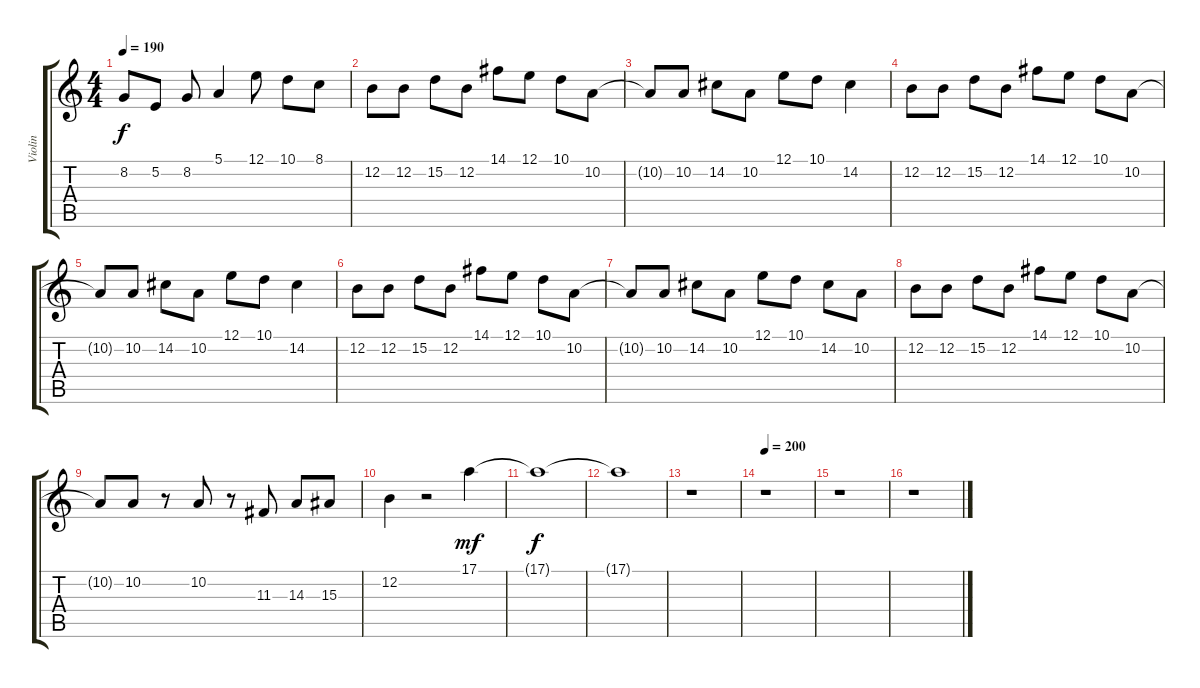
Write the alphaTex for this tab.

\track ("Violin" "Violin") {instrument violin}
\staff {score tabs}
\tuning (E4 B3 G3 D3 A2 E2) {hide}
\ts (4 4)
\tempo 190
\clef g2
\ks c
8.2{t}.8{dy f} 5.2.8 8.2.8 5.1.4 12.1.8 10.1.8 8.1.8 |
12.2.8 12.2.8 15.2.8 12.2.8 14.1.8 12.1.8 10.1.8 10.2.8 |
10.2{t}.8 10.2.8 14.2.8 10.2.8 12.1.8 10.1.8 14.2.4 |
12.2.8 12.2.8 15.2.8 12.2.8 14.1.8 12.1.8 10.1.8 10.2.8 |
10.2{t}.8 10.2.8 14.2.8 10.2.8 12.1.8 10.1.8 14.2.4 |
12.2.8 12.2.8 15.2.8 12.2.8 14.1.8 12.1.8 10.1.8 10.2.8 |
10.2{t}.8 10.2.8 14.2.8 10.2.8 12.1.8 10.1.8 14.2.8 10.2.8 |
12.2.8 12.2.8 15.2.8 12.2.8 14.1.8 12.1.8 10.1.8 10.2.8 |
10.2{t}.8 10.2.8 r.8 10.2.8 r.8 11.3.8 14.3.8 15.3.8 |
12.2.4 r.2 17.1.4{dy mf} |
17.1{t}.1{dy f volume 4} |
17.1{t}.1 |
r.1 |
\tempo 200
r.1 |
r.1 |
r.1
